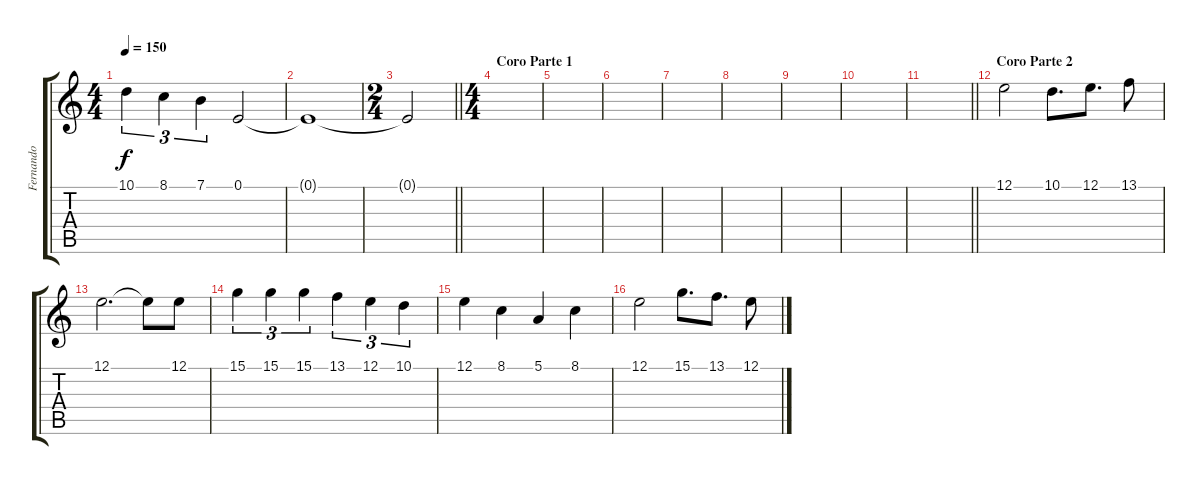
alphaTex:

\track ("Fernando" "Fernando") {instrument flute}
\staff {score tabs}
\tuning (E4 B3 G3 D3 A2 E2) {hide}
\ts (4 4)
\tempo 150
\clef g2
\ks c
10.1.4{tu (3 2) dy f} 8.1.4{tu (3 2)} 7.1.4{tu (3 2)} 0.1.2 |
0.1{t}.1 |
\ts (2 4)
\barLineRight lightlight
0.1{t}.2 |
\ts (4 4)
\section ("" "Coro Parte 1")
|
|
|
|
|
|
|
\barLineRight lightlight
|
\section ("" "Coro Parte 2")
12.1.2 10.1.8{d} 12.1.8{d} 13.1.8 |
12.1.2{d} 12.1{t}.8 12.1.8 |
15.1.4{tu (3 2)} 15.1.4{tu (3 2)} 15.1.4{tu (3 2)} 13.1.4{tu (3 2)} 12.1.4{tu (3 2)} 10.1.4{tu (3 2)} |
12.1.4 8.1.4 5.1.4 8.1.4 |
12.1.2 15.1.8{d} 13.1.8{d} 12.1.8
